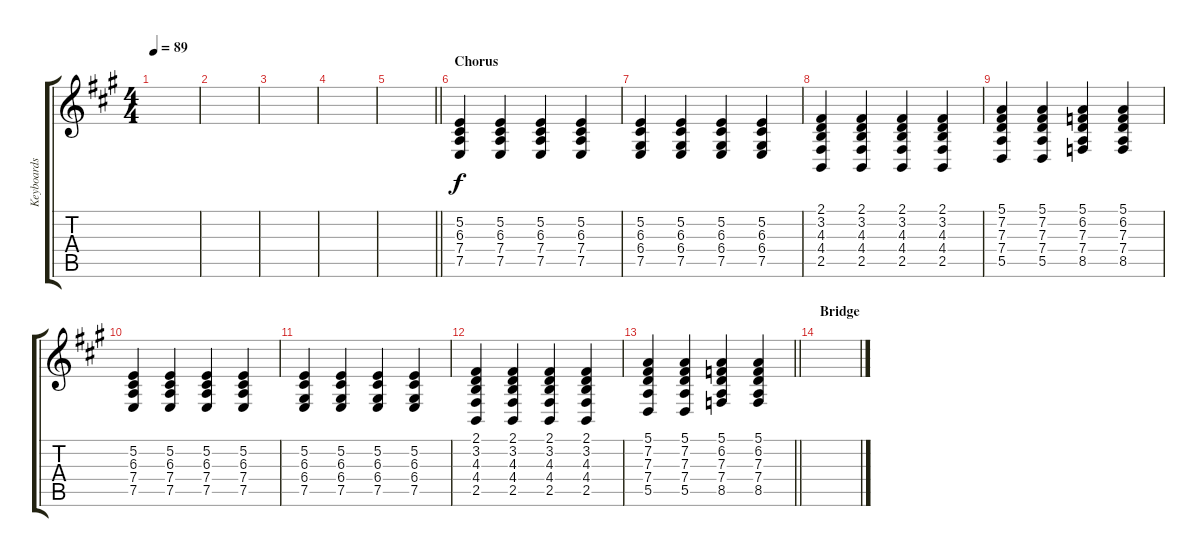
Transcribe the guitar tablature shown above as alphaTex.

\track ("Keyboards" "Keyboards") {instrument rockorgan bank 1}
\staff {score tabs}
\tuning (E4 B3 G3 D3 A2 E2) {hide}
\ts (4 4)
\tempo 89
\clef g2
\ks a
|
|
|
|
\barLineRight lightlight
|
\section ("" "Chorus")
(5.2 6.3 7.4 7.5).4{volume 11 instrument brightacousticpiano} (5.2 6.3 7.4 7.5).4 (5.2 6.3 7.4 7.5).4 (5.2 6.3 7.4 7.5).4 |
(5.2 6.3 6.4 7.5).4 (5.2 6.3 6.4 7.5).4 (5.2 6.3 6.4 7.5).4 (5.2 6.3 6.4 7.5).4 |
(2.1 3.2 4.3 4.4 2.5).4 (2.1 3.2 4.3 4.4 2.5).4 (2.1 3.2 4.3 4.4 2.5).4 (2.1 3.2 4.3 4.4 2.5).4 |
(5.1 7.2 7.3 7.4 5.5).4 (5.1 7.2 7.3 7.4 5.5).4 (5.1 6.2 7.3 7.4 8.5).4 (5.1 6.2 7.3 7.4 8.5).4 |
(5.2 6.3 7.4 7.5).4{volume 11 instrument brightacousticpiano} (5.2 6.3 7.4 7.5).4 (5.2 6.3 7.4 7.5).4 (5.2 6.3 7.4 7.5).4 |
(5.2 6.3 6.4 7.5).4 (5.2 6.3 6.4 7.5).4 (5.2 6.3 6.4 7.5).4 (5.2 6.3 6.4 7.5).4 |
(2.1 3.2 4.3 4.4 2.5).4 (2.1 3.2 4.3 4.4 2.5).4 (2.1 3.2 4.3 4.4 2.5).4 (2.1 3.2 4.3 4.4 2.5).4 |
\barLineRight lightlight
(5.1 7.2 7.3 7.4 5.5).4 (5.1 7.2 7.3 7.4 5.5).4 (5.1 6.2 7.3 7.4 8.5).4 (5.1 6.2 7.3 7.4 8.5).4 |
\section ("" "Bridge")
